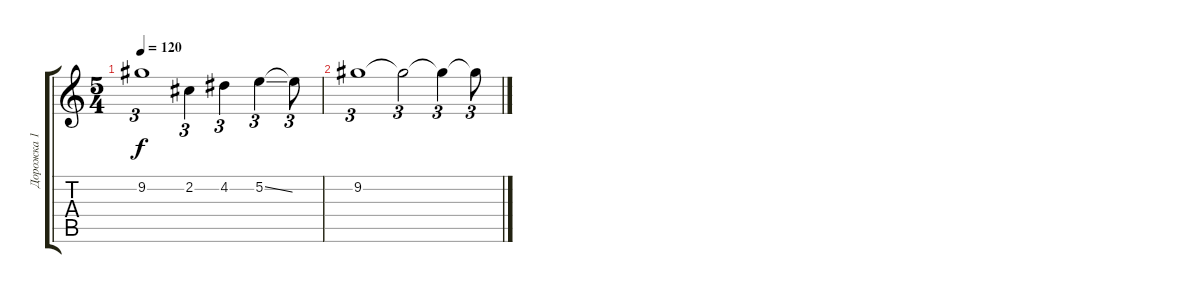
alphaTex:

\track ("Дорожка 1" "Дорожка 1") {instrument acousticguitarnylon}
\staff {score tabs}
\tuning (E4 B3 G3 D3 A2 E2) {hide}
\ts (5 4)
\tempo 120
\clef g2
\ks c
9.2.1{tu (3 2) dy f} 2.2.4{tu (3 2)} 4.2.4{tu (3 2)} 5.2{ss}.4{tu (3 2)} 5.2{t}.8{tu (3 2)} |
9.2.1{tu (3 2)} 9.2{t}.2{tu (3 2)} 9.2{t}.4{tu (3 2)} 9.2{t}.8{tu (3 2)}
